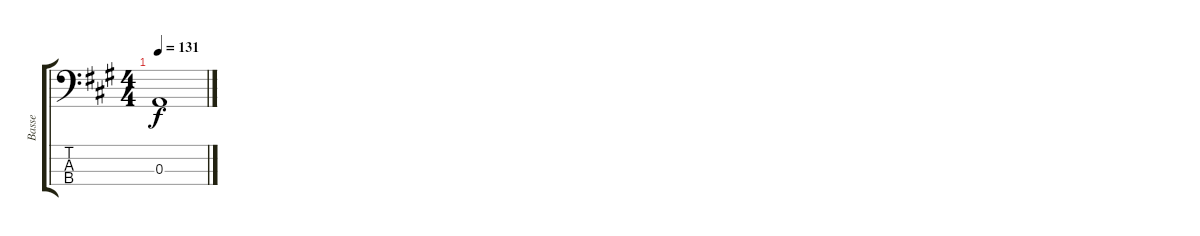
\track ("Basse" "Basse") {instrument electricbassfinger}
\staff {score tabs}
\tuning (G2 D2 A1 E1) {hide}
\ts (4 4)
\tempo 131
\clef f4
\ks a
0.3.1{dy f}
